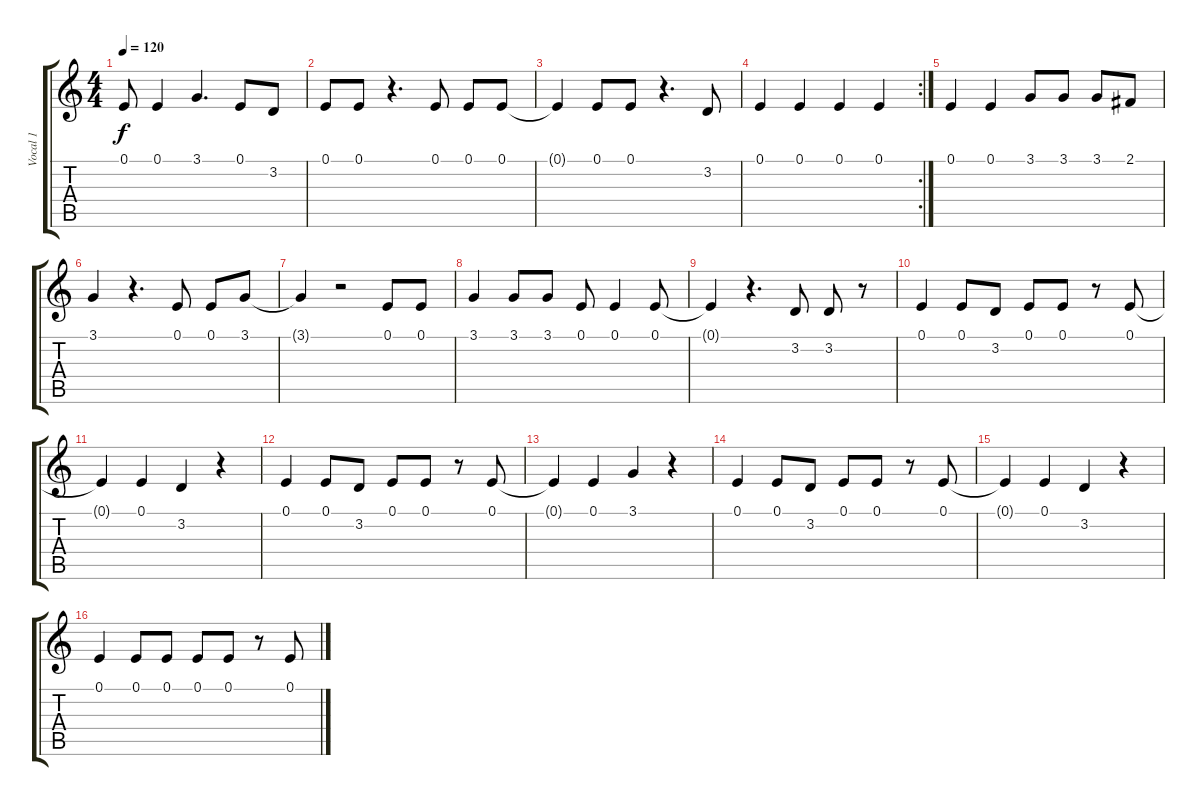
\track ("Vocal 1" "Vocal 1") {instrument oboe}
\staff {score tabs}
\tuning (E4 B3 G3 D3 A2 E2) {hide}
\ts (4 4)
\tempo 120
\clef g2
\ks c
0.1.8{dy f} 0.1.4 3.1.4{d} 0.1.8 3.2.8 |
0.1.8 0.1.8 r.4{d} 0.1.8 0.1.8 0.1.8 |
0.1{t}.4 0.1.8 0.1.8 r.4{d} 3.2.8 |
\rc 2
0.1.4 0.1.4 0.1.4 0.1.4 |
0.1.4 0.1.4 3.1.8 3.1.8 3.1.8 2.1.8 |
3.1.4 r.4{d} 0.1.8 0.1.8 3.1.8 |
3.1{t}.4 r.2 0.1.8 0.1.8 |
3.1.4 3.1.8 3.1.8 0.1.8 0.1.4 0.1.8 |
0.1{t}.4 r.4{d} 3.2.8 3.2.8 r.8 |
0.1.4 0.1.8 3.2.8 0.1.8 0.1.8 r.8 0.1.8 |
0.1{t}.4 0.1.4 3.2.4 r.4 |
0.1.4 0.1.8 3.2.8 0.1.8 0.1.8 r.8 0.1.8 |
0.1{t}.4 0.1.4 3.1.4 r.4 |
0.1.4 0.1.8 3.2.8 0.1.8 0.1.8 r.8 0.1.8 |
0.1{t}.4 0.1.4 3.2.4 r.4 |
0.1.4 0.1.8 0.1.8 0.1.8 0.1.8 r.8 0.1.8
